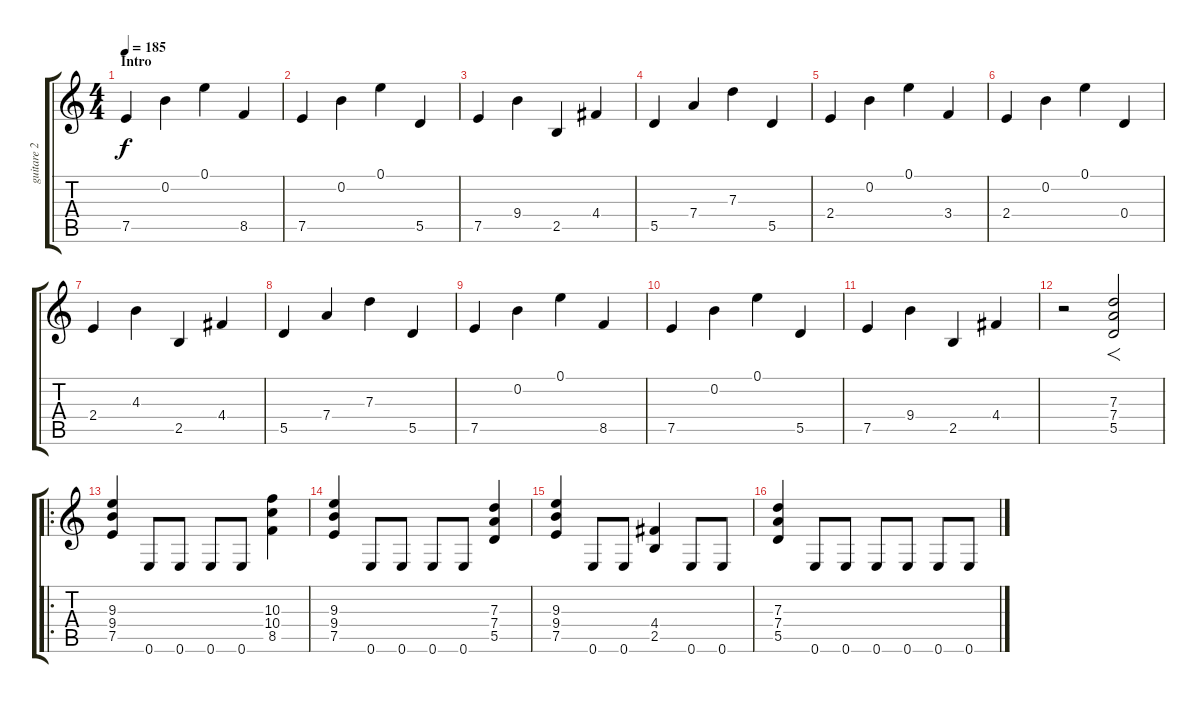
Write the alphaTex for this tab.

\track ("guitare 2" "guitare 2") {instrument distortionguitar}
\staff {score tabs}
\tuning (E4 B3 G3 D3 A2 E2) {hide}
\ts (4 4)
\section ("" "Intro")
\tempo 185
\clef g2
\ks c
7.5.4{dy f instrument acousticguitarsteel} 0.2.4 0.1.4 8.5.4 |
7.5.4 0.2.4 0.1.4 5.5.4 |
7.5.4 9.4.4 2.5.4 4.4.4 |
5.5.4 7.4.4 7.3.4 5.5.4 |
2.4.4 0.2.4 0.1.4 3.4.4 |
2.4.4 0.2.4 0.1.4 0.4.4 |
2.4.4 4.3.4 2.5.4 4.4.4 |
5.5.4 7.4.4 7.3.4 5.5.4 |
7.5.4 0.2.4 0.1.4 8.5.4 |
7.5.4 0.2.4 0.1.4 5.5.4 |
7.5.4 9.4.4 2.5.4 4.4.4 |
r.2{instrument distortionguitar} (7.3 7.4 5.5).2{f} |
\ro
(9.3 9.4 7.5).4{instrument distortionguitar} 0.6.8 0.6.8 0.6.8 0.6.8 (10.3 10.4 8.5).4 |
(9.3 9.4 7.5).4 0.6.8 0.6.8 0.6.8 0.6.8 (7.3 7.4 5.5).4 |
(9.3 9.4 7.5).4 0.6.8 0.6.8 (4.4 2.5).4 0.6.8 0.6.8 |
(7.3 7.4 5.5).4 0.6.8 0.6.8 0.6.8 0.6.8 0.6.8 0.6.8
